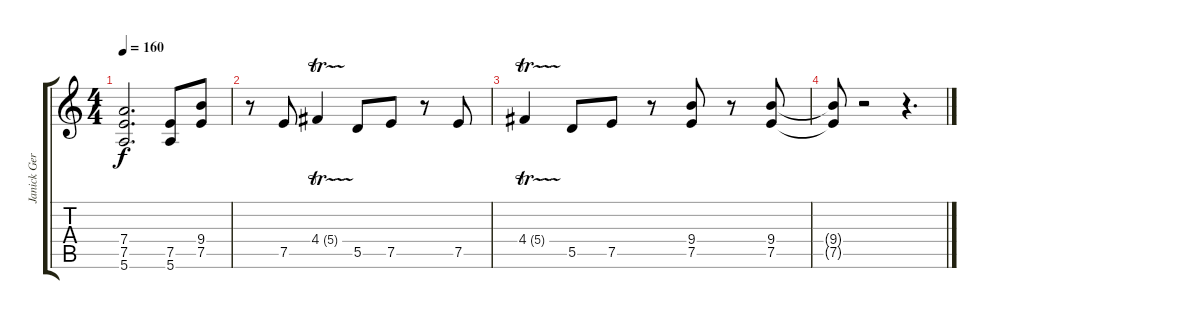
\track ("Janick Gers" "Janick Ger") {instrument overdrivenguitar}
\staff {score tabs}
\tuning (E4 B3 G3 D3 A2 E2) {hide}
\ts (4 4)
\tempo 160
\clef g2
\ks c
(7.4{t} 7.5{t} 5.6{t}).2{d dy f} (7.5 5.6).8 (9.4 7.5).8 |
r.8 7.5.8 4.4{tr (5 32)}.4 5.5.8 7.5.8 r.8 7.5.8 |
4.4{tr (5 32)}.4 5.5.8 7.5.8 r.8 (9.4 7.5).8 r.8 (9.4 7.5).8 |
(9.4{t} 7.5{t}).8 r.2 r.4{d}
